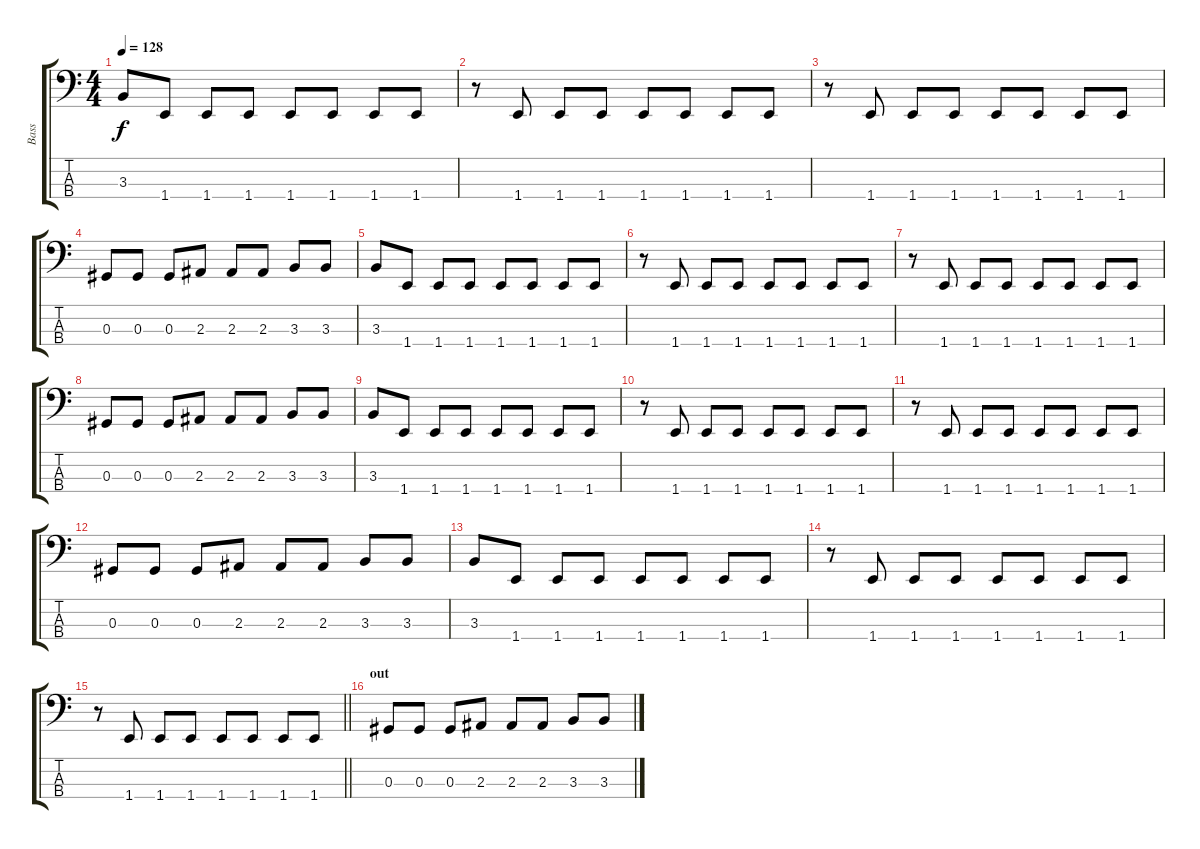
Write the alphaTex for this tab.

\track ("Bass" "Bass") {instrument electricbasspick}
\staff {score tabs}
\tuning (Gb2 Db2 Ab1 Eb1) {hide}
\ts (4 4)
\tempo 128
\clef f4
\ks c
3.3.8{dy f} 1.4.8 1.4.8 1.4.8 1.4.8 1.4.8 1.4.8 1.4.8 |
r.8 1.4.8 1.4.8 1.4.8 1.4.8 1.4.8 1.4.8 1.4.8 |
r.8 1.4.8 1.4.8 1.4.8 1.4.8 1.4.8 1.4.8 1.4.8 |
0.3.8 0.3.8 0.3.8 2.3.8 2.3.8 2.3.8 3.3.8 3.3.8 |
3.3.8 1.4.8 1.4.8 1.4.8 1.4.8 1.4.8 1.4.8 1.4.8 |
r.8 1.4.8 1.4.8 1.4.8 1.4.8 1.4.8 1.4.8 1.4.8 |
r.8 1.4.8 1.4.8 1.4.8 1.4.8 1.4.8 1.4.8 1.4.8 |
0.3.8 0.3.8 0.3.8 2.3.8 2.3.8 2.3.8 3.3.8 3.3.8 |
3.3.8 1.4.8 1.4.8 1.4.8 1.4.8 1.4.8 1.4.8 1.4.8 |
r.8 1.4.8 1.4.8 1.4.8 1.4.8 1.4.8 1.4.8 1.4.8 |
r.8 1.4.8 1.4.8 1.4.8 1.4.8 1.4.8 1.4.8 1.4.8 |
0.3.8 0.3.8 0.3.8 2.3.8 2.3.8 2.3.8 3.3.8 3.3.8 |
3.3.8 1.4.8 1.4.8 1.4.8 1.4.8 1.4.8 1.4.8 1.4.8 |
r.8 1.4.8 1.4.8 1.4.8 1.4.8 1.4.8 1.4.8 1.4.8 |
\barLineRight lightlight
r.8 1.4.8 1.4.8 1.4.8 1.4.8 1.4.8 1.4.8 1.4.8 |
\section ("" "out")
0.3.8 0.3.8 0.3.8 2.3.8 2.3.8 2.3.8 3.3.8 3.3.8
